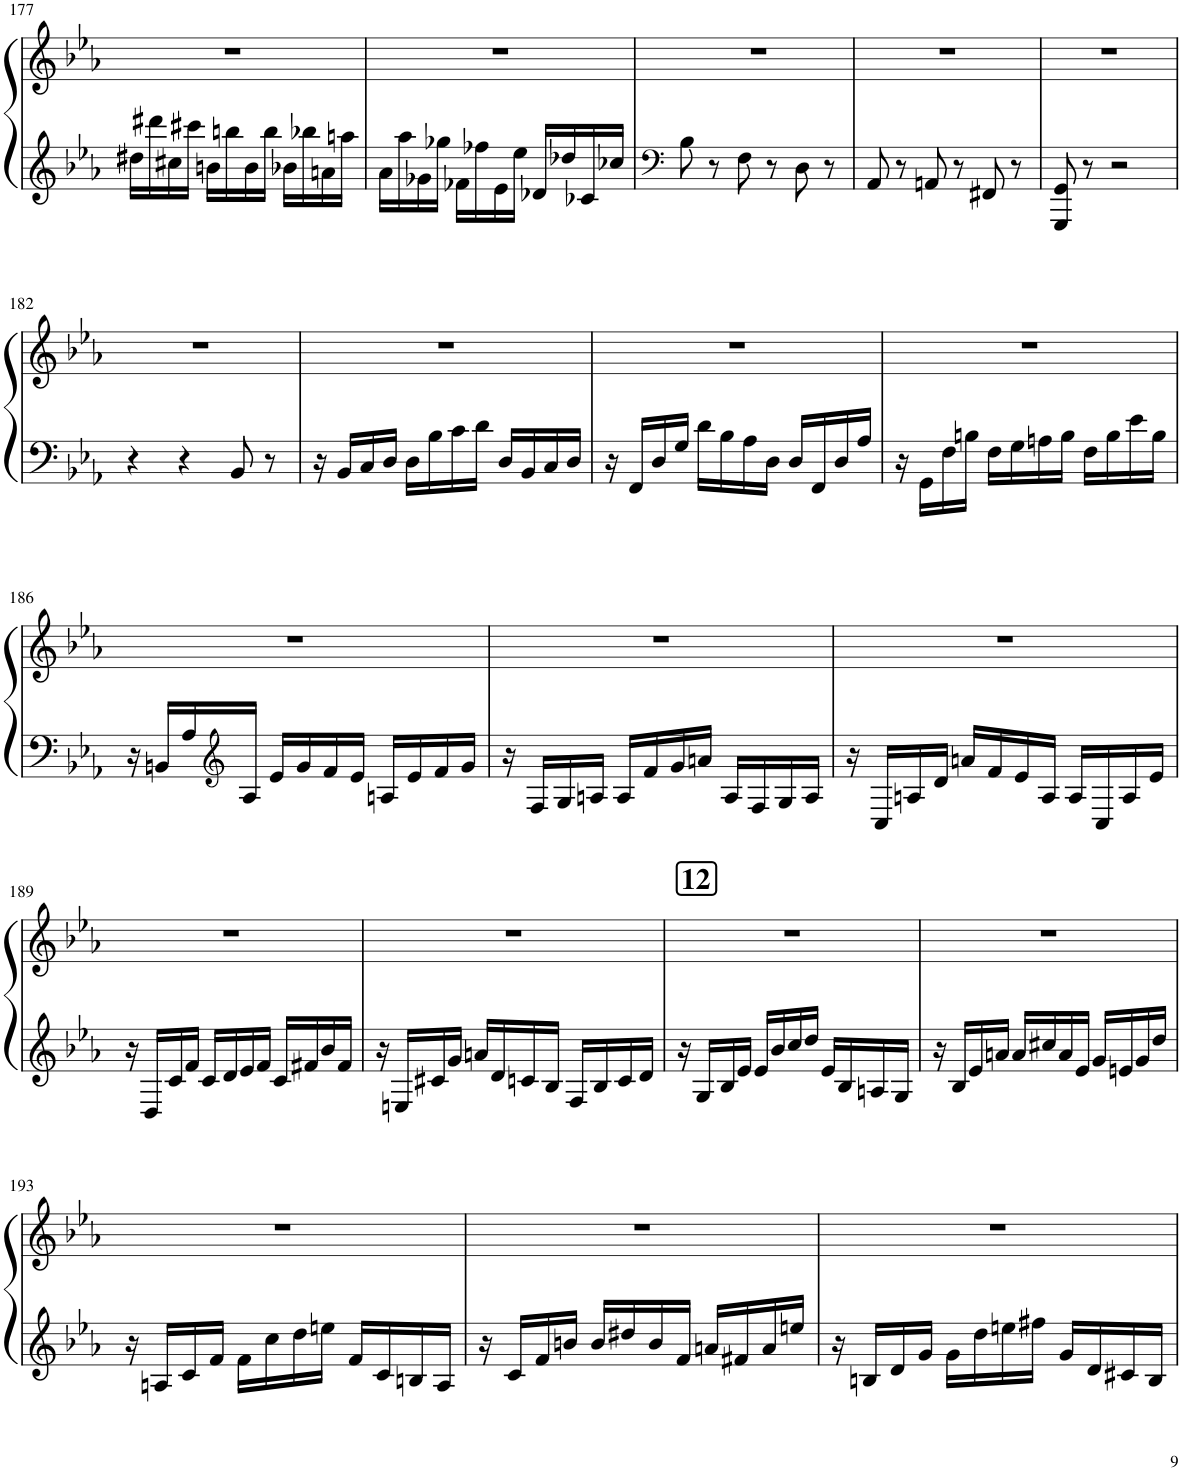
**kern	**kern
*part1	*part1
*staff2	*staff1
*I"Piano	*
*I'Pno.	*
!!LO:PB:g=z
*clefG2	*clefG2
*k[b-e-a-]	*k[b-e-a-]
*M3/4	*M3/4
=177	=177
16dd#X\LL	2.r
16ddd#X\	.
16cc#X\	.
16ccc#X\JJ	.
16bn\LL	.
16bbn\	.
16b\	.
16bb\JJ	.
16b-X\LL	.
16bb-X\	.
16an\	.
16aan\JJ	.
=178	=178
16a-\LL	2.r
16aa-\	.
16g-X\	.
16gg-X\JJ	.
16f-X\LL	.
16ff-X\	.
16e-\	.
16ee-\JJ	.
16d-X/LL	.
16dd-X/	.
16c-X/	.
16cc-X/JJ	.
=179	=179
*clefF4	*
8B-\	2.r
8r	.
8F\	.
8r	.
8D\	.
8r	.
=180	=180
8AA-/	2.r
8r	.
8AAn/	.
8r	.
8FF#X/	.
8r	.
=181	=181
8GGG/ 8GG/	2.r
8r	.
2r	.
!!LO:LB:g=z
=182	=182
4r	2.r
4r	.
8BB-/	.
8r	.
=183	=183
16r	2.r
16BB-/LL	.
16C/	.
16D/JJ	.
16D\LL	.
16B-\	.
16c\	.
16d\JJ	.
16D/LL	.
16BB-/	.
16C/	.
16D/JJ	.
=184	=184
16r	2.r
16FF/LL	.
16D/	.
16G/JJ	.
16d\LL	.
16B-\	.
16A-\	.
16D\JJ	.
16D/LL	.
16FF/	.
16D/	.
16A-/JJ	.
=185	=185
16r	2.r
16GG\LL	.
16F\	.
16Bn\JJ	.
16F\LL	.
16G\	.
16An\	.
16B\JJ	.
16F\LL	.
16B\	.
16e-\	.
16B\JJ	.
!!LO:LB:g=z
=186	=186
16r	2.r
16BBn/LL	.
16A-/	.
*clefG2	*
16A-/JJ	.
16e-/LL	.
16g/	.
16f/	.
16e-/JJ	.
16An/LL	.
16e-/	.
16f/	.
16g/JJ	.
=187	=187
16r	2.r
16F/LL	.
16G/	.
16An/JJ	.
16A/LL	.
16f/	.
16g/	.
16an/JJ	.
16A/LL	.
16F/	.
16G/	.
16A/JJ	.
=188	=188
16r	2.r
16C/LL	.
16An/	.
16d/JJ	.
16an/LL	.
16f/	.
16e-/	.
16A/JJ	.
16A/LL	.
16C/	.
16A/	.
16e-/JJ	.
!!LO:LB:g=z
=189	=189
16r	2.r
16D/LL	.
16c/	.
16f/JJ	.
16c/LL	.
16d/	.
16e-/	.
16f/JJ	.
16c/LL	.
16f#X/	.
16b-/	.
16f#/JJ	.
=190	=190
16r	2.r
16En/LL	.
16c#X/	.
16g/JJ	.
16an/LL	.
16d/	.
16cn/	.
16B-/JJ	.
16F/LL	.
16B-/	.
16c/	.
16d/JJ	.
!!LO:REH:place=s1:a:B:cj:fs=14:t=12:qo=0.25
=191	=191
16r	2.r
16G/LL	.
16B-/	.
16e-/JJ	.
16e-/LL	.
16b-/	.
16cc/	.
16dd/JJ	.
16e-/LL	.
16B-/	.
16An/	.
16G/JJ	.
=192	=192
16r	2.r
16B-/LL	.
16e-/	.
16an/JJ	.
16a/LL	.
16cc#X/	.
16a/	.
16e-/JJ	.
16g/LL	.
16en/	.
16g/	.
16dd/JJ	.
!!LO:LB:g=z
=193	=193
16r	2.r
16An/LL	.
16c/	.
16f/JJ	.
16f\LL	.
16cc\	.
16dd\	.
16een\JJ	.
16f/LL	.
16c/	.
16Bn/	.
16A/JJ	.
=194	=194
16r	2.r
16c/LL	.
16f/	.
16bn/JJ	.
16b/LL	.
16dd#X/	.
16b/	.
16f/JJ	.
16an/LL	.
16f#X/	.
16a/	.
16een/JJ	.
=195	=195
16r	2.r
16Bn/LL	.
16d/	.
16g/JJ	.
16g\LL	.
16dd\	.
16een\	.
16ff#X\JJ	.
16g/LL	.
16d/	.
16c#X/	.
16B/JJ	.
=	=
*-	*-
